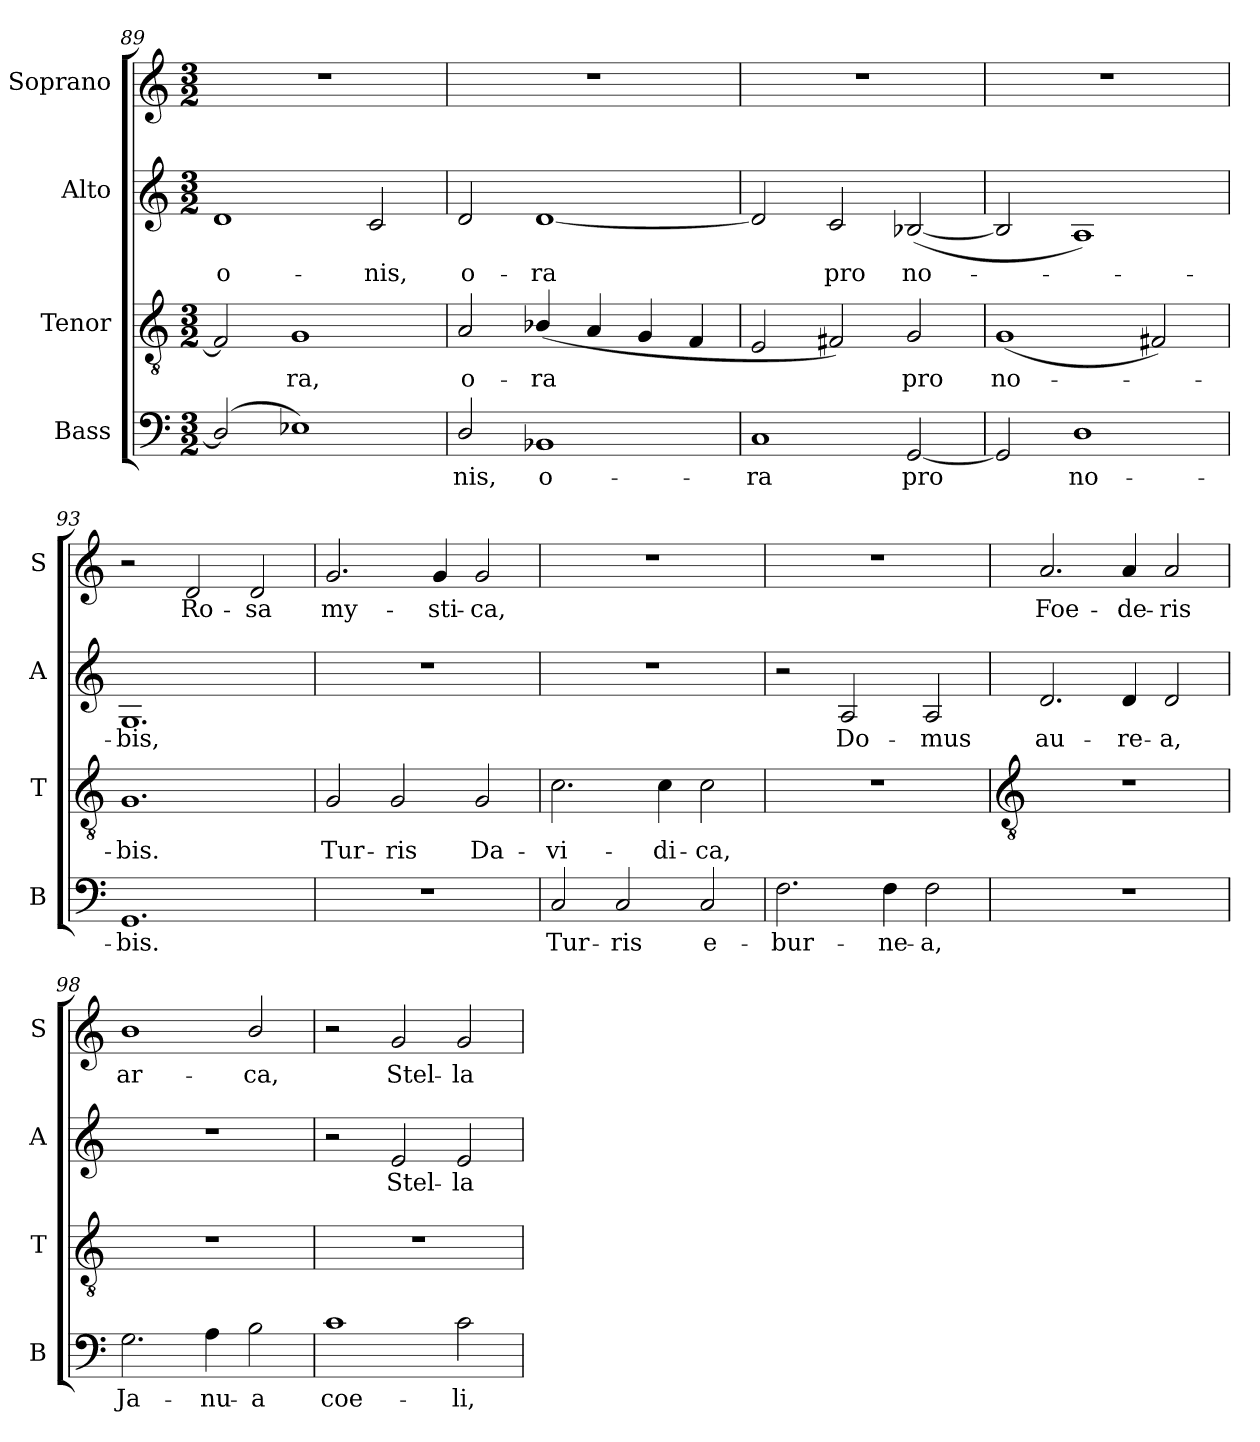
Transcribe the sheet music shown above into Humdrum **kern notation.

**kern	**text	**kern	**text	**kern	**text	**kern	**text
*part4	*part4	*part3	*part3	*part2	*part2	*part1	*part1
*staff4	*staff4	*staff3	*staff3	*staff2	*staff2	*staff1	*staff1
*I"Bass	*	*I"Tenor	*	*I"Alto	*	*I"Soprano	*
*I'B	*	*I'T	*	*I'A	*	*I'S	*
!!LO:LB:g=z
*clefF4	*	*clefGv2	*	*clefG2	*	*clefG2	*
*k[]	*	*k[]	*	*k[]	*	*k[]	*
*C:	*	*C:	*	*C:	*	*C:	*
*M3/2	*	*M3/2	*	*M3/2	*	*M3/2	*
=89	=89	=89	=89	=89	=89	=89	=89
!	!	!	!	!	!LO:LY:b	!LO:N:vis=1	!
(<2D/]	.	2F#]	.	1d	-o-	1.r	.
!	!	!	!LO:LY:b	!	!	!	!
1E-X)	.	1G	ra,	.	.	.	.
!	!	!	!	!	!LO:LY:b	!	!
.	.	.	.	2c	-nis,	.	.
=90	=90	=90	=90	=90	=90	=90	=90
!	!LO:LY:b	!	!LO:LY:b	!	!LO:LY:b	!LO:N:vis=1	!
2D/	nis,	2A	o-	2d	o-	1.r	.
!	!LO:LY:b	!	!LO:LY:b	!	!LO:LY:b	!	!
1BB-X	o-	(<4B-X/	-ra	[1d	-ra	.	.
.	.	4A	.	.	.	.	.
.	.	4G	.	.	.	.	.
.	.	4F	.	.	.	.	.
=91	=91	=91	=91	=91	=91	=91	=91
!	!LO:LY:b	!	!	!	!	!LO:N:vis=1	!
1C	-ra	2E	.	2d]	.	1.r	.
!	!	!	!	!	!LO:LY:b	!	!
.	.	2F#X)	.	2c	pro	.	.
!	!LO:LY:b	!	!LO:LY:b	!	!LO:LY:b	!	!
[2GG	pro	2G	pro	(<[2B-X	no-	.	.
=92	=92	=92	=92	=92	=92	=92	=92
!	!	!	!LO:LY:b	!	!	!LO:N:vis=1	!
2GG]	.	(<1G	no-	2B-]	.	1.r	.
!	!LO:LY:b	!	!	!	!	!	!
1D	no-	.	.	1A)	.	.	.
.	.	2F#X)	.	.	.	.	.
=93	=93	=93	=93	=93	=93	=93	=93
!	!LO:LY:b	!	!LO:LY:b	!	!LO:LY:b	!	!
1.GG	-bis.	1.G	bis.	1.G	bis,	2r	.
!	!	!	!	!	!	!	!LO:LY:b
.	.	.	.	.	.	2d	Ro-
!	!	!	!	!	!	!	!LO:LY:b
.	.	.	.	.	.	2d	-sa
=94	=94	=94	=94	=94	=94	=94	=94
!LO:N:vis=1	!	!	!LO:LY:b	!LO:N:vis=1	!	!	!LO:LY:b
1.r	.	2G	Tur-	1.r	.	2.g	my-
!	!	!	!LO:LY:b	!	!	!	!
.	.	2G	-ris	.	.	.	.
!	!	!	!	!	!	!	!LO:LY:b
.	.	.	.	.	.	4g	-sti-
!	!	!	!LO:LY:b	!	!	!	!LO:LY:b
.	.	2G	Da-	.	.	2g	-ca,
=95	=95	=95	=95	=95	=95	=95	=95
!	!LO:LY:b	!	!LO:LY:b	!LO:N:vis=1	!	!LO:N:vis=1	!
2C	Tur-	2.c	-vi-	1.r	.	1.r	.
!	!LO:LY:b	!	!	!	!	!	!
2C	-ris	.	.	.	.	.	.
!	!	!	!LO:LY:b	!	!	!	!
.	.	4c	-di-	.	.	.	.
!	!LO:LY:b	!	!LO:LY:b	!	!	!	!
2C	e-	2c	-ca,	.	.	.	.
=96	=96	=96	=96	=96	=96	=96	=96
!	!LO:LY:b	!LO:N:vis=1	!	!	!	!LO:N:vis=1	!
2.F	-bur-	1.r	.	2r	.	1.r	.
!	!	!	!	!	!LO:LY:b	!	!
.	.	.	.	2A	Do-	.	.
!	!LO:LY:b	!	!	!	!	!	!
4F	-ne-	.	.	.	.	.	.
!	!LO:LY:b	!	!	!	!LO:LY:b	!	!
2F	-a,	.	.	2A	-mus	.	.
!!LO:LB:g=z
=97	=97	=97	=97	=97	=97	=97	=97
*	*	*clefGv2	*	*	*	*	*
!LO:N:vis=1	!	!LO:N:vis=1	!	!	!LO:LY:b	!	!LO:LY:b
1.r	.	1.r	.	2.d	au-	2.a	Foe-
!	!	!	!	!	!LO:LY:b	!	!LO:LY:b
.	.	.	.	4d	-re-	4a	-de-
!	!	!	!	!	!LO:LY:b	!	!LO:LY:b
.	.	.	.	2d	-a,	2a	-ris
=98	=98	=98	=98	=98	=98	=98	=98
!	!LO:LY:b	!LO:N:vis=1	!	!LO:N:vis=1	!	!	!LO:LY:b
2.G	Ja-	1.r	.	1.r	.	1b	ar-
!	!LO:LY:b	!	!	!	!	!	!
4A	-nu-	.	.	.	.	.	.
!	!LO:LY:b	!	!	!	!	!	!LO:LY:b
2B	-a	.	.	.	.	2b/	-ca,
=99	=99	=99	=99	=99	=99	=99	=99
!	!LO:LY:b	!LO:N:vis=1	!	!	!	!	!
1c	coe-	1.r	.	2r	.	2r	.
!	!	!	!	!	!LO:LY:b	!	!LO:LY:b
.	.	.	.	2e	Stel-	2g	Stel-
!	!LO:LY:b	!	!	!	!LO:LY:b	!	!LO:LY:b
2c	-li,	.	.	2e	-la	2g	-la
=	=	=	=	=	=	=	=
*-	*-	*-	*-	*-	*-	*-	*-
